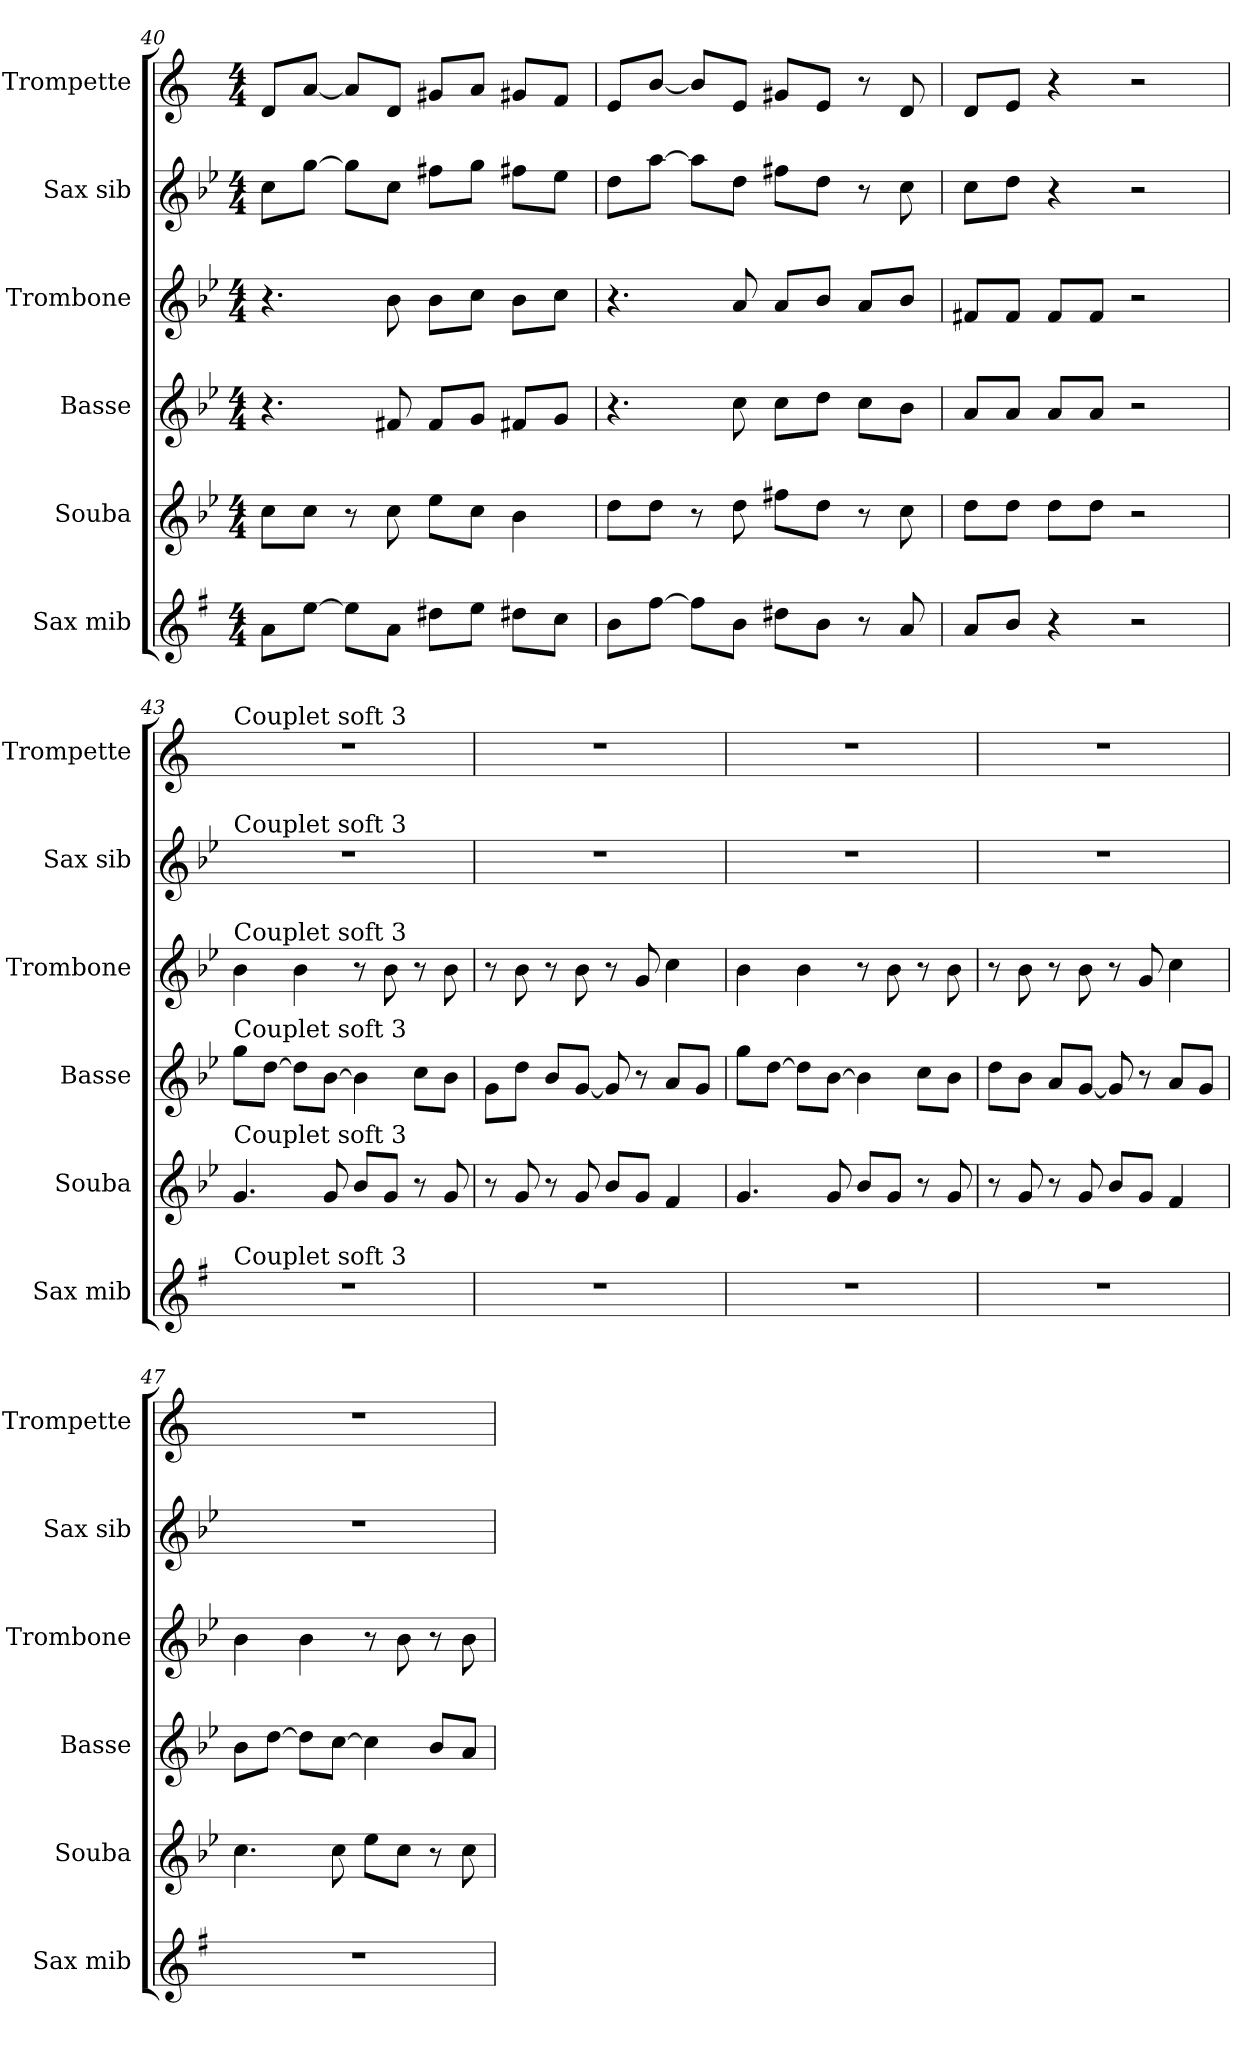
**kern	**kern	**kern	**kern	**kern	**kern
*part6	*part5	*part4	*part3	*part2	*part1
*staff6	*staff5	*staff4	*staff3	*staff2	*staff1
*I"Sax mib	*I"Souba	*I"Basse	*I"Trombone	*I"Sax sib	*I"Trompette
*I'Sax mib	*I'Souba	*I'Basse	*I'Trombone	*I'Sax sib	*I'Trompette
*clefG2	*clefG2	*clefG2	*clefG2	*clefG2	*clefG2
*ITrd5c9	*ITrd15c26	*ITrd8c14	*ITrd8c14	*ITrd8c14	*ITrd1c2
*k[b-e-]	*k[b-e-]	*k[b-e-]	*k[b-e-]	*k[b-e-]	*k[b-e-]
*M4/4	*M4/4	*M4/4	*M4/4	*M4/4	*M4/4
=40	=40	=40	=40	=40	=40
8cL	8CL	4.r	4.r	8cL	8cL
[8gJ	8CJ	.	.	[8gJ	[8gJ
8gL]	8r	.	.	8gL]	8gL]
8cJ	8C	8F#X	8B-	8cJ	8cJ
8f#XL	8E-L	8F#L	8B-L	8f#XL	8f#XL
8gJ	8CJ	8GJ	8cJ	8gJ	8gJ
8f#XL	4BB-	8F#XL	8B-L	8f#XL	8f#XL
8e-J	.	8GJ	8cJ	8e-J	8e-J
=41	=41	=41	=41	=41	=41
8dL	8DL	4.r	4.r	8dL	8dL
[8aJ	8DJ	.	.	[8aJ	[8aJ
8aL]	8r	.	.	8aL]	8aL]
8dJ	8D	8c	8A	8dJ	8dJ
8f#XL	8F#XL	8cL	8AL	8f#XL	8f#XL
8dJ	8DJ	8dJ	8B-J	8dJ	8dJ
8r	8r	8cL	8AL	8r	8r
8c	8C	8B-J	8B-J	8c	8c
=42	=42	=42	=42	=42	=42
8cL	8DL	8AL	8F#XL	8cL	8cL
8dJ	8DJ	8AJ	8F#J	8dJ	8dJ
4r	8DL	8AL	8F#L	4r	4r
.	8DJ	8AJ	8F#J	.	.
2r	2r	2r	2r	2r	2r
=43	=43	=43	=43	=43	=43
!	!	!	!	!	!LO:TX:t=Couplet soft 3
!	!	!	!	!LO:TX:t=Couplet soft 3	!
!	!	!	!LO:TX:t=Couplet soft 3	!	!
!	!	!LO:TX:t=Couplet soft 3	!	!	!
!	!LO:TX:t=Couplet soft 3	!	!	!	!
!LO:TX:t=Couplet soft 3	!	!	!	!	!
1r	4.GG	8gL	4B-	1r	1r
.	.	[8dJ	.	.	.
.	.	8dL]	4B-	.	.
.	8GG	[8B-J	.	.	.
.	8BB-L	4B-]	8r	.	.
.	8GGJ	.	8B-	.	.
.	8r	8cL	8r	.	.
.	8GG	8B-J	8B-	.	.
=44	=44	=44	=44	=44	=44
1r	8r	8GL	8r	1r	1r
.	8GG	8dJ	8B-	.	.
.	8r	8B-L	8r	.	.
.	8GG	[8GJ	8B-	.	.
.	8BB-L	8G]	8r	.	.
.	8GGJ	8r	8G	.	.
.	4FF	8AL	4c	.	.
.	.	8GJ	.	.	.
=45	=45	=45	=45	=45	=45
1r	4.GG	8gL	4B-	1r	1r
.	.	[8dJ	.	.	.
.	.	8dL]	4B-	.	.
.	8GG	[8B-J	.	.	.
.	8BB-L	4B-]	8r	.	.
.	8GGJ	.	8B-	.	.
.	8r	8cL	8r	.	.
.	8GG	8B-J	8B-	.	.
=46	=46	=46	=46	=46	=46
1r	8r	8dL	8r	1r	1r
.	8GG	8B-J	8B-	.	.
.	8r	8AL	8r	.	.
.	8GG	[8GJ	8B-	.	.
.	8BB-L	8G]	8r	.	.
.	8GGJ	8r	8G	.	.
.	4FF	8AL	4c	.	.
.	.	8GJ	.	.	.
=47	=47	=47	=47	=47	=47
1r	4.C	8B-L	4B-	1r	1r
.	.	[8dJ	.	.	.
.	.	8dL]	4B-	.	.
.	8C	[8cJ	.	.	.
.	8E-L	4c]	8r	.	.
.	8CJ	.	8B-	.	.
.	8r	8B-L	8r	.	.
.	8C	8AJ	8B-	.	.
=	=	=	=	=	=
*-	*-	*-	*-	*-	*-
